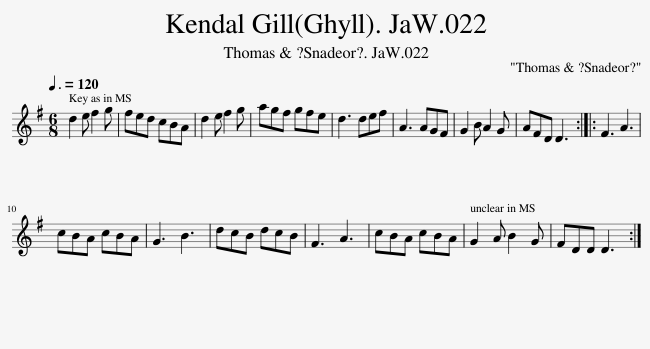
X:1
L:1/8
Q:3/8=120
M:6/8
I:linebreak $
K:G
V:1 treble
V:1
 d2 e f2 g | fed cBA | d2 e f2 g | agf gfe | d3 def | %5
 A3 AGF | G2 B A2 G | AFD D3 :: F3 A3 |$ cBA cBA | %10
 G3 B3 | dcB dcB | F3 A3 | cBA cBA | G2 A B2 G | %15
 FDD D3 :| %16
